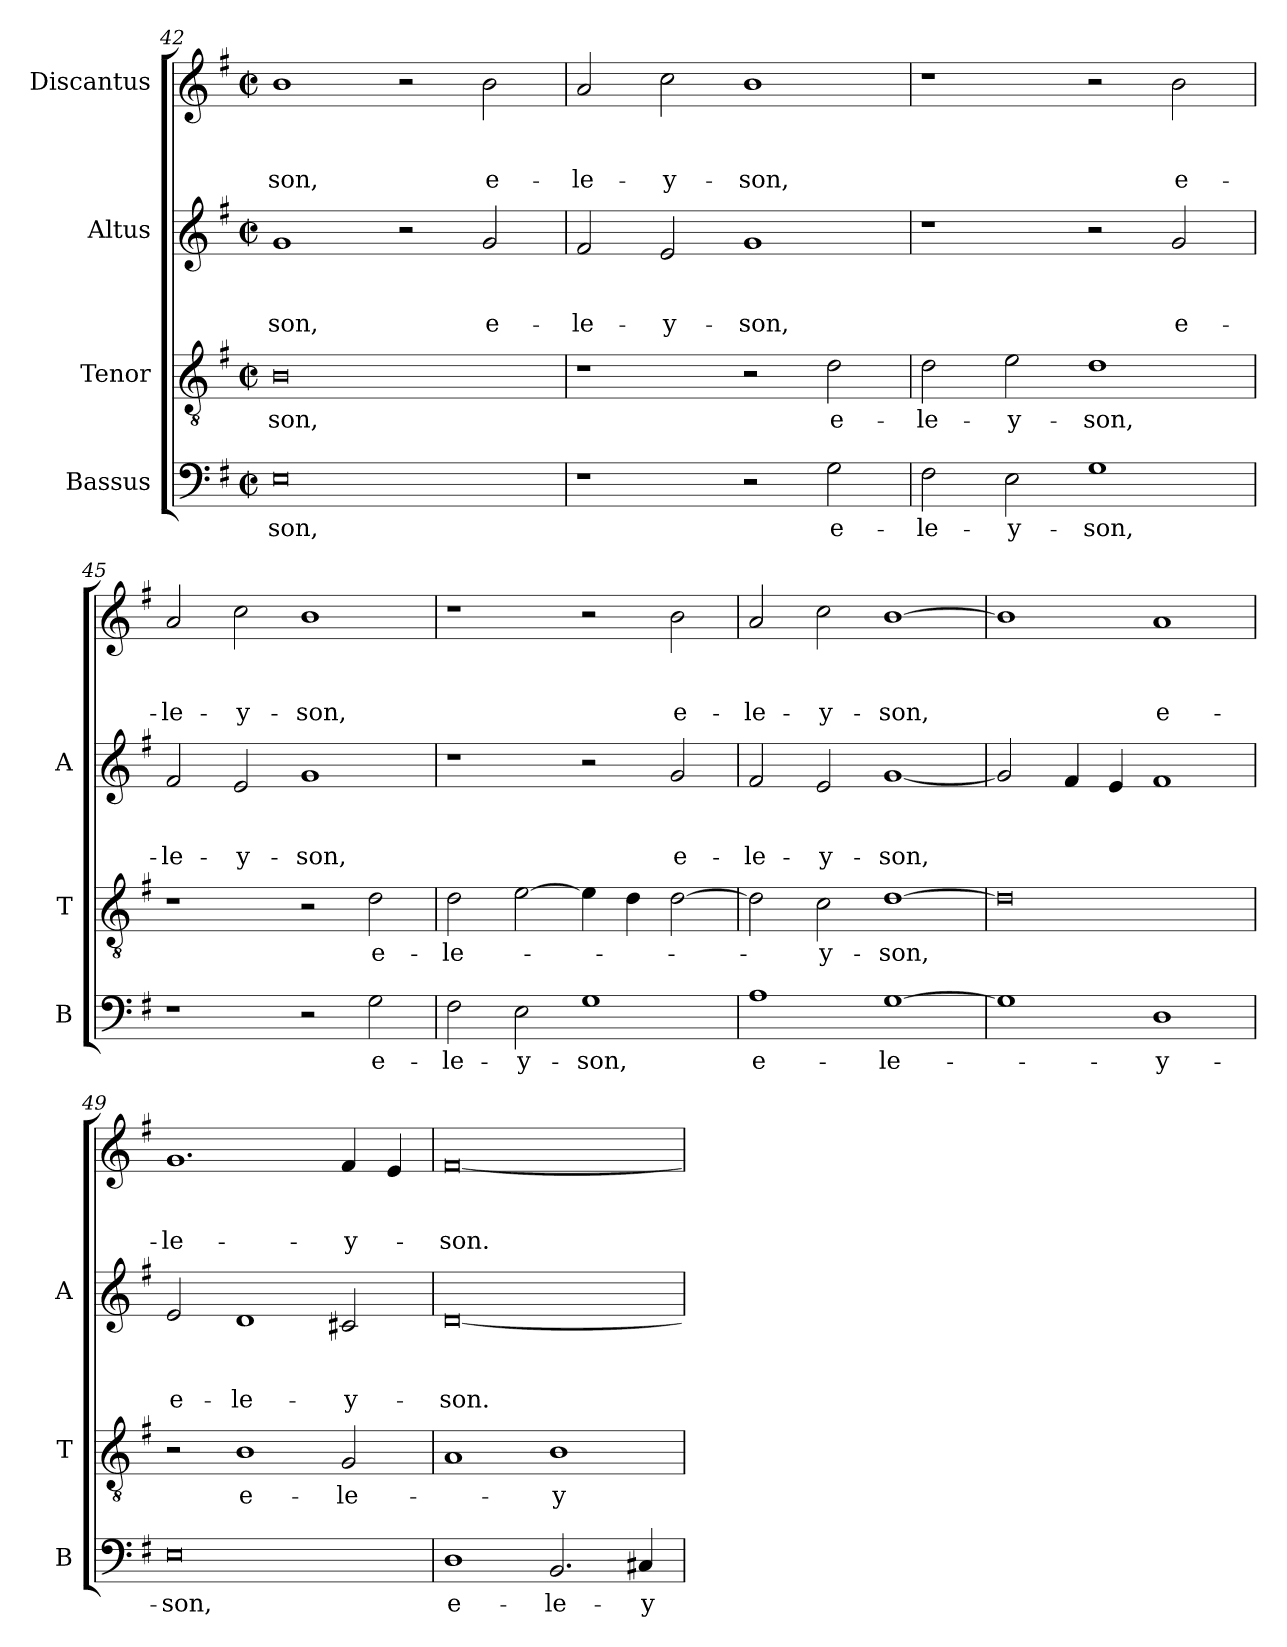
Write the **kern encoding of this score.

**kern	**text	**kern	**text	**kern	**text	**text	**text	**kern	**text	**text	**text
*part4	*part4	*part3	*part3	*part2	*part2	*part2	*part2	*part1	*part1	*part1	*part1
*staff4	*staff4	*staff3	*staff3	*staff2	*staff2	*staff2	*staff2	*staff1	*staff1	*staff1	*staff1
*I"Bassus	*	*I"Tenor	*	*I"Altus	*	*	*	*I"Discantus	*	*	*
*I'B	*	*I'T	*	*I'A	*	*	*	*	*	*	*
*clefF4	*	*clefGv2	*	*clefG2	*	*	*	*clefG2	*	*	*
*k[f#]	*	*k[f#]	*	*k[f#]	*	*	*	*k[f#]	*	*	*
*G:	*	*G:	*	*G:	*	*	*	*G:	*	*	*
*M2/2	*	*M2/2	*	*M2/2	*	*	*	*M2/2	*	*	*
*met(c|)	*	*met(c|)	*	*met(c|)	*	*	*	*met(c|)	*	*	*
=42	=42	=42	=42	=42	=42	=42	=42	=42	=42	=42	=42
!	!LO:LY:b	!	!LO:LY:b	!	!	!	!LO:LY:b	!	!	!	!LO:LY:b
0E	-son,	0B	-son,	1g	.	.	-son,	1b	.	.	-son,
.	.	.	.	2r	.	.	.	2r	.	.	.
!	!	!	!	!	!	!	!LO:LY:b	!	!	!	!LO:LY:b
.	.	.	.	2g/	.	.	e-	2b\	.	.	e-
!!LO:LB:g=z
=43	=43	=43	=43	=43	=43	=43	=43	=43	=43	=43	=43
!	!	!	!	!	!	!	!LO:LY:b	!	!	!	!LO:LY:b
1r	.	1r	.	2f#/	.	.	-le-	2a/	.	.	-le-
!	!	!	!	!	!	!	!LO:LY:b	!	!	!	!LO:LY:b
.	.	.	.	2e/	.	.	-y-	2cc\	.	.	-y-
!	!	!	!	!	!	!	!LO:LY:b	!	!	!	!LO:LY:b
2r	.	2r	.	1g	.	.	-son,	1b	.	.	-son,
!	!LO:LY:b	!	!LO:LY:b	!	!	!	!	!	!	!	!
2G\	e-	2d\	e-	.	.	.	.	.	.	.	.
=44	=44	=44	=44	=44	=44	=44	=44	=44	=44	=44	=44
!	!LO:LY:b	!	!LO:LY:b	!	!	!	!	!	!	!	!
2F#\	-le-	2d\	-le-	1r	.	.	.	1r	.	.	.
!	!LO:LY:b	!	!LO:LY:b	!	!	!	!	!	!	!	!
2E\	-y-	2e\	-y-	.	.	.	.	.	.	.	.
!	!LO:LY:b	!	!LO:LY:b	!	!	!	!	!	!	!	!
1G	-son,	1d	-son,	2r	.	.	.	2r	.	.	.
!	!	!	!	!	!	!	!LO:LY:b	!	!	!	!LO:LY:b
.	.	.	.	2g/	.	.	e-	2b\	.	.	e-
=45	=45	=45	=45	=45	=45	=45	=45	=45	=45	=45	=45
!	!	!	!	!	!	!	!LO:LY:b	!	!	!	!LO:LY:b
1r	.	1r	.	2f#/	.	.	-le-	2a/	.	.	-le-
!	!	!	!	!	!	!	!LO:LY:b	!	!	!	!LO:LY:b
.	.	.	.	2e/	.	.	-y-	2cc\	.	.	-y-
!	!	!	!	!	!	!	!LO:LY:b	!	!	!	!LO:LY:b
2r	.	2r	.	1g	.	.	-son,	1b	.	.	-son,
!	!LO:LY:b	!	!LO:LY:b	!	!	!	!	!	!	!	!
2G\	e-	2d\	e-	.	.	.	.	.	.	.	.
=46	=46	=46	=46	=46	=46	=46	=46	=46	=46	=46	=46
!	!LO:LY:b	!	!LO:LY:b	!	!	!	!	!	!	!	!
2F#\	-le-	2d\	-le-	1r	.	.	.	1r	.	.	.
!	!LO:LY:b	!	!	!	!	!	!	!	!	!	!
2E\	-y-	[2e\	.	.	.	.	.	.	.	.	.
!	!LO:LY:b	!	!	!	!	!	!	!	!	!	!
1G	-son,	4e\]	.	2r	.	.	.	2r	.	.	.
.	.	4d\	.	.	.	.	.	.	.	.	.
!	!	!	!	!	!	!	!LO:LY:b	!	!	!	!LO:LY:b
.	.	[2d\	.	2g/	.	.	e-	2b\	.	.	e-
=47	=47	=47	=47	=47	=47	=47	=47	=47	=47	=47	=47
!	!LO:LY:b	!	!	!	!	!	!LO:LY:b	!	!	!	!LO:LY:b
1A	e-	2d\]	.	2f#/	.	.	-le-	2a/	.	.	-le-
!	!	!	!LO:LY:b	!	!	!	!LO:LY:b	!	!	!	!LO:LY:b
.	.	2c\	-y-	2e/	.	.	-y-	2cc\	.	.	-y-
!	!LO:LY:b	!	!LO:LY:b	!	!	!	!LO:LY:b	!	!	!	!LO:LY:b
[1G	-le-	[1d	-son,	[1g	.	.	-son,	[1b	.	.	-son,
=48	=48	=48	=48	=48	=48	=48	=48	=48	=48	=48	=48
1G]	.	0d]	.	2g/]	.	.	.	1b]	.	.	.
.	.	.	.	4f#/	.	.	.	.	.	.	.
.	.	.	.	4e/	.	.	.	.	.	.	.
!	!LO:LY:b	!	!	!	!	!	!	!	!	!	!LO:LY:b
1D	-y-	.	.	1f#	.	.	.	1a	.	.	e-
=49	=49	=49	=49	=49	=49	=49	=49	=49	=49	=49	=49
!	!LO:LY:b	!	!	!	!	!	!LO:LY:b	!	!	!	!LO:LY:b
0E	-son,	2r	.	2e/	.	.	e-	1.g	.	.	-le-
!	!	!	!LO:LY:b	!	!	!	!LO:LY:b	!	!	!	!
.	.	1B	e-	1d	.	.	-le-	.	.	.	.
!	!	!	!LO:LY:b	!	!	!	!LO:LY:b	!	!	!	!LO:LY:b
.	.	2G/	-le-	2c#X/	.	.	-y-	4f#/	.	.	-y-
.	.	.	.	.	.	.	.	4e/	.	.	.
=50	=50	=50	=50	=50	=50	=50	=50	=50	=50	=50	=50
!	!LO:LY:b	!	!	!	!	!	!LO:LY:b	!	!	!	!LO:LY:b
1D	e-	1A	.	[0d	.	.	-son.	[0f#	.	.	-son.
!	!LO:LY:b	!	!LO:LY:b	!	!	!	!	!	!	!	!
2.BB/	-le-	1B	-y-	.	.	.	.	.	.	.	.
!	!LO:LY:b	!	!	!	!	!	!	!	!	!	!
4C#X/	-y-	.	.	.	.	.	.	.	.	.	.
=	=	=	=	=	=	=	=	=	=	=	=
*-	*-	*-	*-	*-	*-	*-	*-	*-	*-	*-	*-
